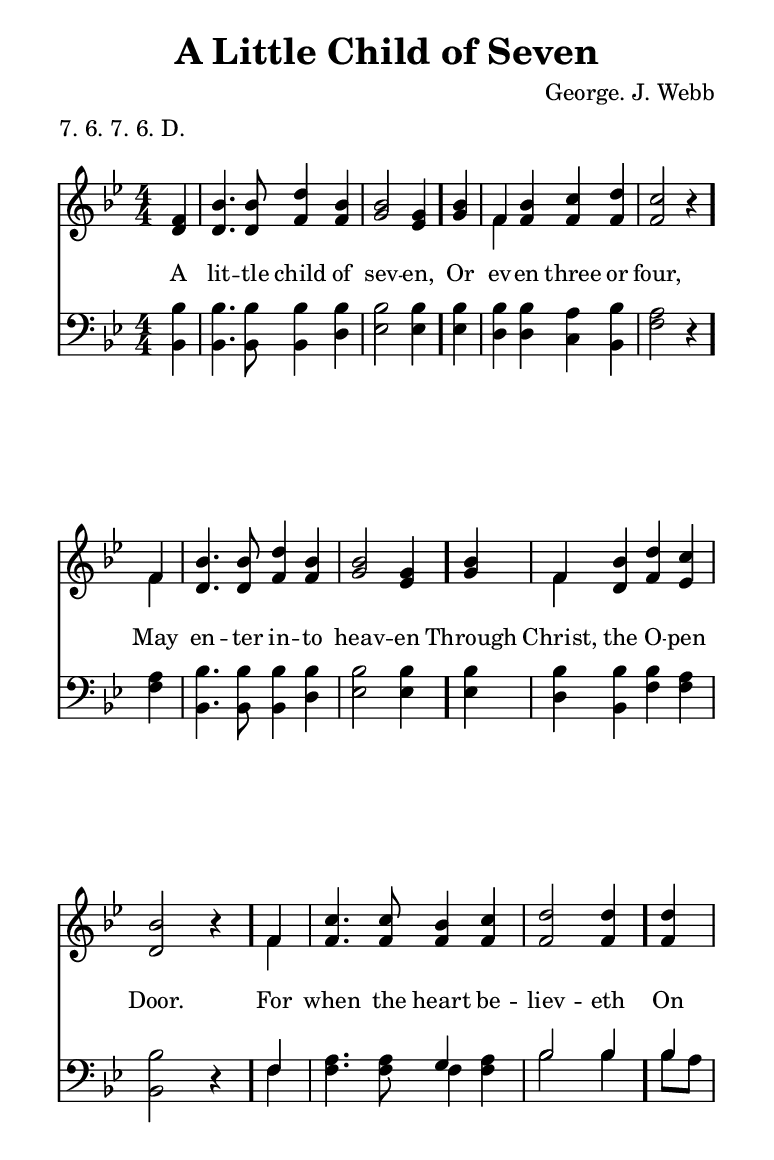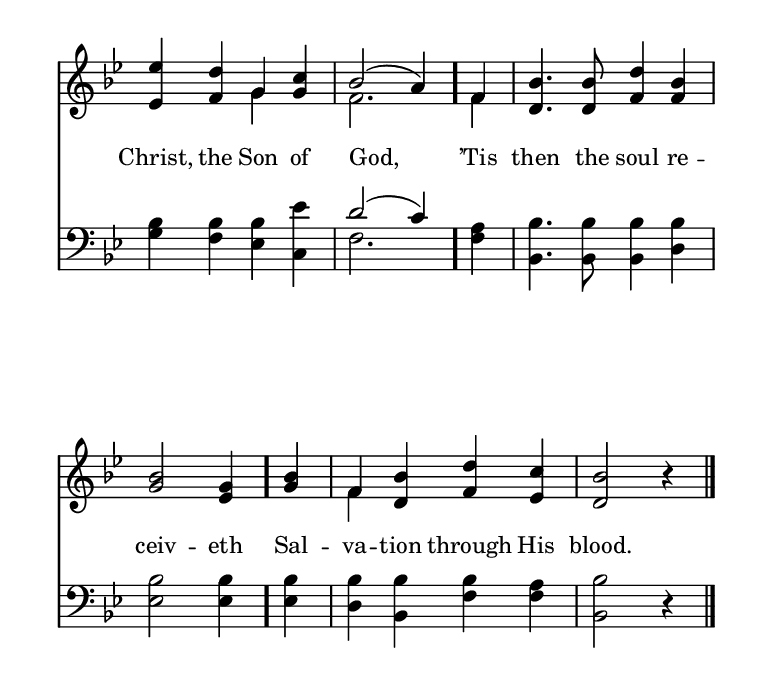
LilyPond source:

\include "common/global.ily"
\paper {
  \include "common/paper.ily"
  % TODO increase intra-system spacing
  systems-per-page = #(cond (is-eogsized 4) (#t #f))
}

\header{
  hymnnumber = "328"
  title = "A Little Child of Seven"
  tunename = "Webb" % identical to EOG220
  meter = "7. 6. 7. 6. D."
  poet = ""
  composer = "George. J. Webb"
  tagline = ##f
}

global = {
  \include "common/overrides.ily"
  \override Staff.TimeSignature.style = #'numbered
  \time 4/4
  \override Score.MetronomeMark.transparent = ##t % hide all fermata changes too
  \tempo 4=90
  \key bes \major
  \partial 4
  \autoBeamOff
}

patternA = { c4 | c4. c8 c4 c | c2 c4 }
patternB = { c4 | c c c c | c2 c4 }
patternC = { c4 | c4 c c, c | c2( c4) }
patternD = { c4 | c4 c c, c | c2. }
patternE = { c8[ c] | c4 c c, c | c2. }

notesSoprano = {
\global
\relative c' {

  f4 | bes4. bes8 d4 bes | bes2 g4
  bes4 | f bes c d | c2 r4 \eogbreak
  f,4 | bes4. bes8 d4 bes | bes2 g4
  bes4 | f bes d c | bes2 r4 \eogbreak

  f4 | c'4. c8 bes4 c | d2 d4
  d4 | ees4 d g, c | bes2( a4) \eogbreak
  f4 | bes4. bes8 d4 bes | bes2 g4
  bes4 | f bes d c | bes2 r4

  \bar "|."

}
}

notesAlto = {
\global
\relative e' {

  \changePitch \patternA { d | d d f f | g ees }
  \changePitch \patternB { g | f f f f | f r }
  \changePitch \patternA { f | d d f f | g ees }
  \changePitch \patternB { g | f d f ees | d r }

  \changePitch \patternA { f | f f f f | f f }
  \changePitch \patternD { f | ees f g g | f }
  \changePitch \patternA { f | d d f f | g ees }
  \changePitch \patternB { g | f d f ees | d r }

}
}

notesTenor = {
\global
\relative a {

  \changePitch \patternA { bes | bes bes bes bes | bes bes }
  \changePitch \patternB { bes | bes bes a bes | a r }
  \changePitch \patternA { a | bes bes bes bes | bes bes }
  \changePitch \patternB { bes | bes bes bes a | bes r }

  \changePitch \patternA { f | a a g a | bes bes }
  \changePitch \patternC { bes | bes bes bes ees | d c }
  \changePitch \patternA { a | bes bes bes bes | bes bes }
  \changePitch \patternB { bes | bes bes bes a | bes r }

}
}

notesBass = {
\global
\relative f, {

  \changePitch \patternA { bes | bes bes bes d | ees ees }
  \changePitch \patternB { ees | d d c bes | f' r }
  \changePitch \patternA { f | bes, bes bes d | ees ees }
  \changePitch \patternB { ees | d bes f' f | bes, r }

  \changePitch \patternA { f' | f f f f | bes bes }
  \changePitch \patternE { bes a | g f ees c | f }
  \changePitch \patternA { f | bes, bes bes d | ees ees }
  \changePitch \patternB { ees | d bes f' f | bes, r }

}
}

wordsA = \lyricmode {

A lit -- tle child of sev -- en, \bar "."
Or ev -- en three or four, \bar "."
May en -- ter in -- to heav -- en \bar "."
Through Christ, the O -- pen Door. \bar "."
For when the heart be -- liev -- eth \bar "."
On Christ, the Son of God, \bar "."
’Tis then the soul re -- ceiv -- eth \bar "."
Sal -- va -- tion through His blood. \bar "."

}

\score {
  \context ChoirStaff <<
    \context Staff = upper <<
      \set Staff.autoBeaming = ##f
      \set ChoirStaff.systemStartDelimiter = #'SystemStartBar
      \set ChoirStaff.printPartCombineTexts = ##f
      \partcombine #'(2 . 9) \notesSoprano \notesAlto
      \context NullVoice = sopranos { \voiceOne << \notesSoprano >> }
      \context NullVoice = altos { \voiceTwo << \notesAlto >> }
      \context Lyrics = one   \lyricsto sopranos \wordsA
    >>
    \context Staff = men <<
      \set Staff.autoBeaming = ##f
      \clef bass
      \set ChoirStaff.printPartCombineTexts = ##f
      \partcombine #'(2 . 9) \notesTenor \notesBass
      \context NullVoice = tenors { \voiceOne << \notesTenor >> }
      \context NullVoice = basses { \voiceTwo << \notesBass >> }
    >>
  >>
  \layout {
    \include "common/layout.ily"
  }
  \midi{
    \include "common/midi.ily"
  }
}

\version "2.19.49"  % necessary for upgrading to future LilyPond versions.

% vi:set et ts=2 sw=2 ai nocindent syntax=lilypond:
